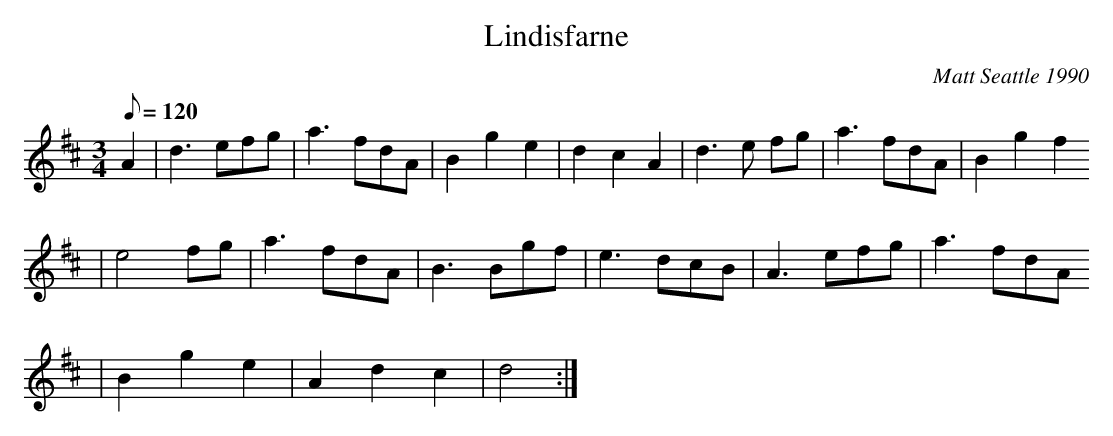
X:1
T:Lindisfarne
M:3/4
L:1/8
Q:120
C:Matt Seattle 1990
K:D
A2 | d3 efg | a3 fdA | B2 g2 e2 | d2 c2 A2 | d3 e fg |a3 fdA | B2 g2 f2
| e4  fg |  a3 fdA| B3 Bgf  | e3 dcB | A3  efg |a3 fdA
| B2 g2 e2 |A2 d2  c2| d4 :|
